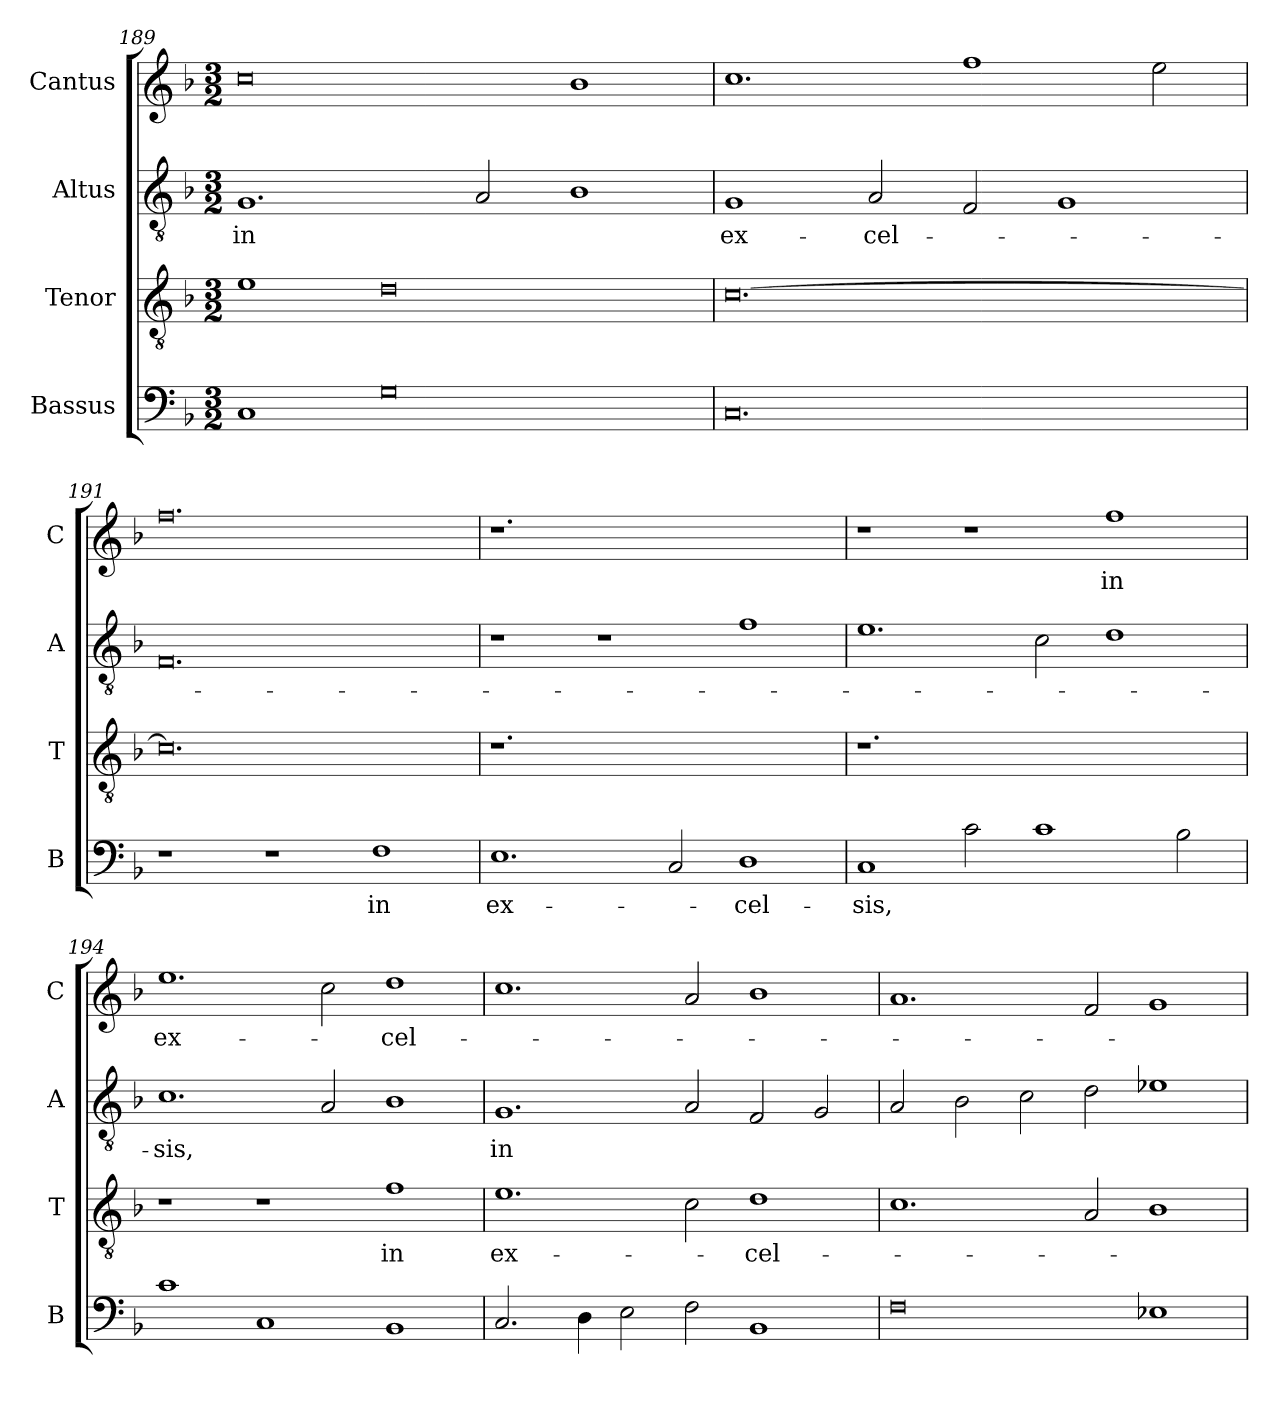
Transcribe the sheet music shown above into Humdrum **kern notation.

**kern	**text	**kern	**text	**kern	**text	**kern	**text
*part4	*part4	*part3	*part3	*part2	*part2	*part1	*part1
*staff4	*staff4	*staff3	*staff3	*staff2	*staff2	*staff1	*staff1
*I"Bassus	*	*I"Tenor	*	*I"Altus	*	*I"Cantus	*
*I'B	*	*I'T	*	*I'A	*	*I'C	*
*clefF4	*	*clefGv2	*	*clefGv2	*	*clefG2	*
*k[b-]	*	*k[b-]	*	*k[b-]	*	*k[b-]	*
*F:	*	*F:	*	*F:	*	*F:	*
*M3/2	*	*M3/2	*	*M3/2	*	*M3/2	*
=189	=189	=189	=189	=189	=189	=189	=189
!	!	!	!	!	!LO:LY:b	!	!
1C	.	1e	.	1.G	in	0cc	.
0G	.	0d	.	.	.	.	.
.	.	.	.	2A/	.	.	.
.	.	.	.	1B-	.	1b-	.
=190	=190	=190	=190	=190	=190	=190	=190
!	!	!	!	!	!LO:LY:b	!	!
0.C	.	[0.c	.	1G	ex-	1.cc	.
!	!	!	!	!	!LO:LY:b	!	!
.	.	.	.	2A/	-cel-	.	.
.	.	.	.	2F/	.	1ff	.
.	.	.	.	1G	.	.	.
.	.	.	.	.	.	2ee\	.
!!LO:LB:g=z
=191	=191	=191	=191	=191	=191	=191	=191
1r	.	0.c]	.	0.F	.	0.ff	.
1r	.	.	.	.	.	.	.
!	!LO:LY:b	!	!	!	!	!	!
1F	in	.	.	.	.	.	.
=192	=192	=192	=192	=192	=192	=192	=192
!	!LO:LY:b	!	!	!	!	!	!
1.E	ex-	1.r	.	1r	.	1.r	.
.	.	.	.	1r	.	.	.
2C/	.	1.ryy	.	.	.	1.ryy	.
!	!LO:LY:b	!	!	!	!	!	!
1D	-cel-	.	.	1f	.	.	.
=193	=193	=193	=193	=193	=193	=193	=193
!	!LO:LY:b	!	!	!	!	!	!
1C	-sis,	1.r	.	1.e	.	1r	.
2c\	.	.	.	.	.	1r	.
1c	.	1.ryy	.	2c\	.	.	.
!	!	!	!	!	!	!	!LO:LY:b
.	.	.	.	1d	.	1ff	in
2B-\	.	.	.	.	.	.	.
=194	=194	=194	=194	=194	=194	=194	=194
!	!	!	!	!	!LO:LY:b	!	!
!	!	!	!	!	!	!	!LO:LY:b
1c	.	1r	.	1.c	-sis,	1.ee	ex-
1C	.	1r	.	.	.	.	.
.	.	.	.	2A/	.	2cc\	.
!	!	!	!LO:LY:b	!	!	!	!
!	!	!	!	!	!	!	!LO:LY:b
1BB-	.	1f	in	1B-	.	1dd	-cel-
=195	=195	=195	=195	=195	=195	=195	=195
!	!	!	!LO:LY:b	!	!	!	!
!	!	!	!	!	!LO:LY:b	!	!
2.C/	.	1.e	ex-	1.G	in	1.cc	.
4D\	.	.	.	.	.	.	.
2E\	.	.	.	.	.	.	.
2F\	.	2c\	.	2A/	.	2a/	.
!	!	!	!LO:LY:b	!	!	!	!
1BB-	.	1d	-cel-	2F/	.	1b-	.
.	.	.	.	2G/	.	.	.
=196	=196	=196	=196	=196	=196	=196	=196
0F	.	1.c	.	2A/	.	1.a	.
.	.	.	.	2B-\	.	.	.
.	.	.	.	2c\	.	.	.
.	.	2A/	.	2d\	.	2f/	.
1E-X	.	1B-	.	1e-X	.	1g	.
=	=	=	=	=	=	=	=
*-	*-	*-	*-	*-	*-	*-	*-
